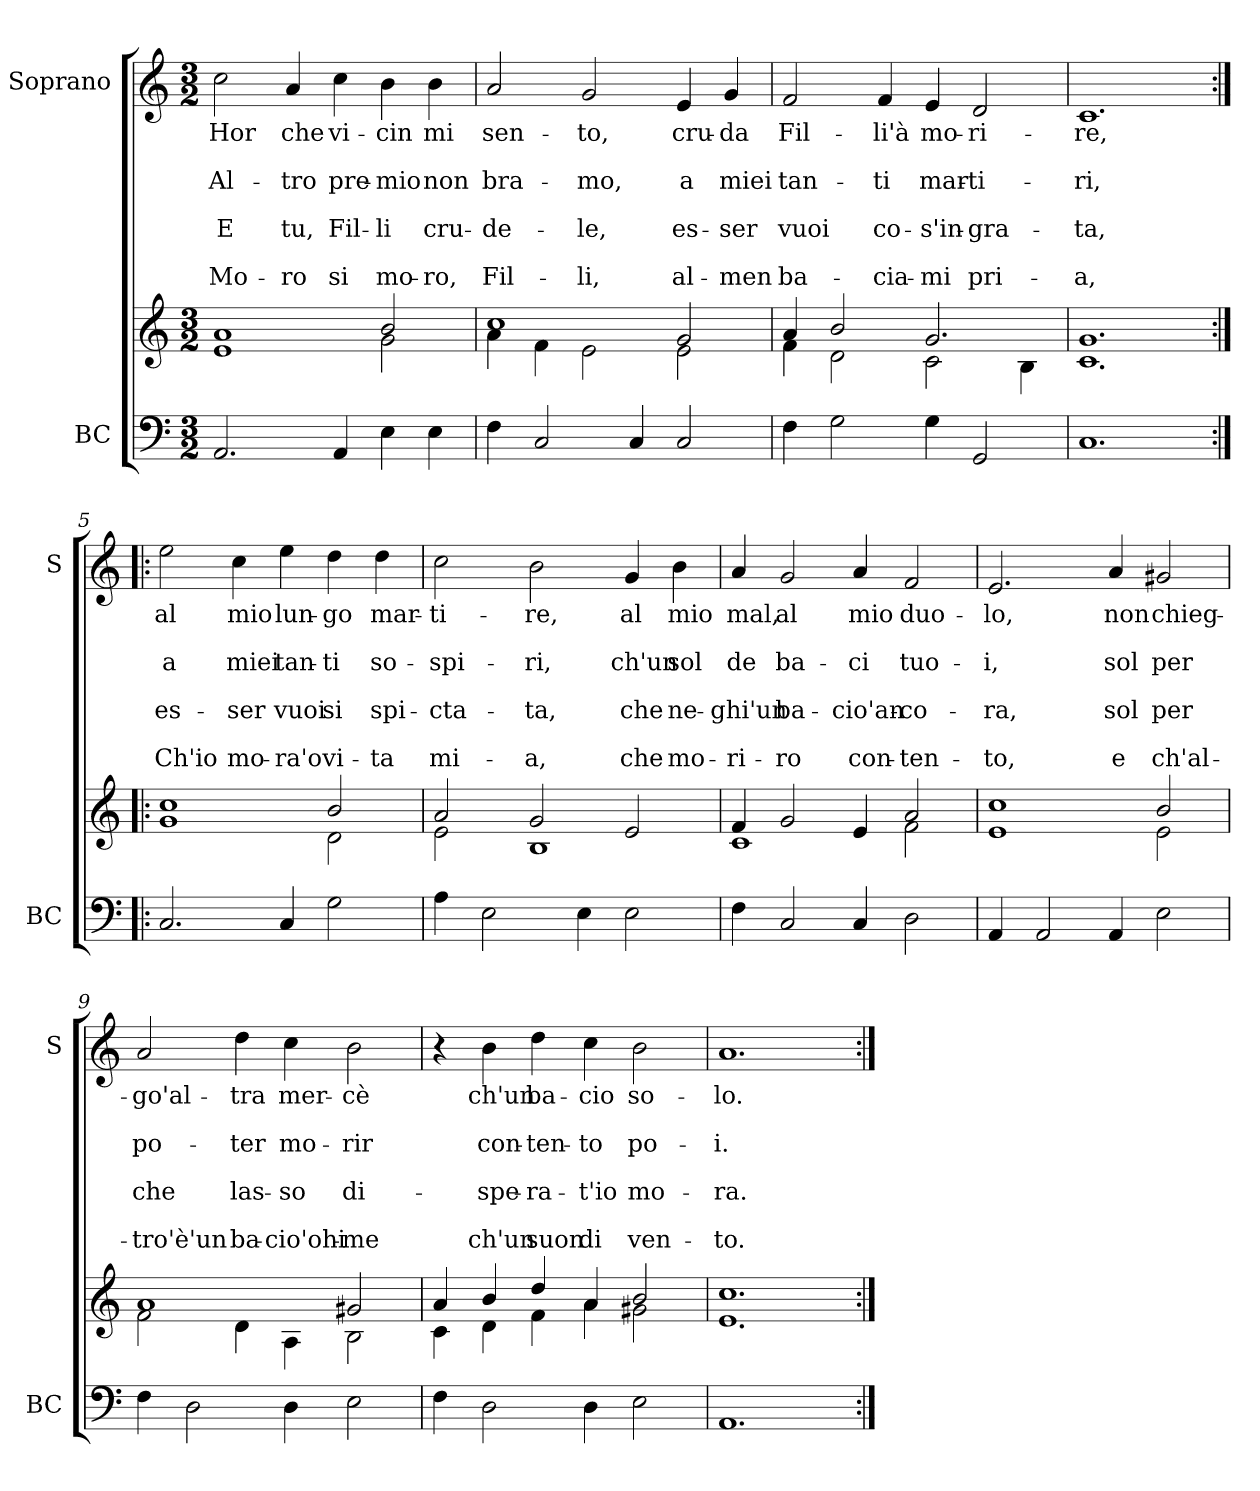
**kern	**kern	**kern	**text	**text	**text	**text	**text	**text	**text
*part2	*part2	*part1	*part1	*part1	*part1	*part1	*part1	*part1	*part1
*staff3	*staff2	*staff1	*staff1	*staff1	*staff1	*staff1	*staff1	*staff1	*staff1
*I"BC	*	*I"Soprano	*	*	*	*	*	*	*
*I'BC	*	*I'S	*	*	*	*	*	*	*
*clefF4	*clefG2	*clefG2	*	*	*	*	*	*	*
*k[]	*k[]	*k[]	*	*	*	*	*	*	*
*C:	*C:	*C:	*	*	*	*	*	*	*
*M3/2	*M3/2	*M3/2	*	*	*	*	*	*	*
=1	=1	=1	=1	=1	=1	=1	=1	=1	=1
*	*^	*	*	*	*	*	*	*	*
!	!	!	!	!LO:LY:b	!	!LO:LY:b	!	!LO:LY:b	!	!LO:LY:b
2.AA/	1a	1e	2cc\	Hor	.	Al-	.	E	.	Mo-
!	!	!	!	!LO:LY:b	!	!LO:LY:b	!	!LO:LY:b	!	!LO:LY:b
.	.	.	4a/	che	.	-tro	.	tu,	.	-ro
!	!	!	!	!LO:LY:b	!	!LO:LY:b	!	!LO:LY:b	!	!LO:LY:b
4AA/	.	.	4cc\	vi-	.	pre-	.	Fil-	.	si
!	!	!	!	!LO:LY:b	!	!LO:LY:b	!	!LO:LY:b	!	!LO:LY:b
4E\	2b/	2g\	4b\	-cin	.	-mio	.	-li	.	mo-
!	!	!	!	!LO:LY:b	!	!LO:LY:b	!	!LO:LY:b	!	!LO:LY:b
4E\	.	.	4b\	mi	.	non	.	cru-	.	-ro,
=2	=2	=2	=2	=2	=2	=2	=2	=2	=2	=2
!	!	!	!	!LO:LY:b	!	!LO:LY:b	!	!LO:LY:b	!	!LO:LY:b
4F\	1cc	4a\	2a/	sen-	.	bra-	.	-de-	.	Fil-
2C/	.	4f\	.	.	.	.	.	.	.	.
!	!	!	!	!LO:LY:b	!	!LO:LY:b	!	!LO:LY:b	!	!LO:LY:b
.	.	2e\	2g/	-to,	.	-mo,	.	-le,	.	-li,
4C/	.	.	.	.	.	.	.	.	.	.
!	!	!	!	!LO:LY:b	!	!LO:LY:b	!	!LO:LY:b	!	!LO:LY:b
2C/	2g/	2e\	4e/	cru-	.	a	.	es-	.	al-
!	!	!	!	!LO:LY:b	!	!LO:LY:b	!	!LO:LY:b	!	!LO:LY:b
.	.	.	4g/	-da	.	miei	.	-ser	.	-men
=3	=3	=3	=3	=3	=3	=3	=3	=3	=3	=3
!	!	!	!	!LO:LY:b	!	!LO:LY:b	!	!LO:LY:b	!	!LO:LY:b
4F\	4a/	4f\	2f/	Fil-	.	tan-	.	vuoi	.	ba-
2G\	2b/	2d\	.	.	.	.	.	.	.	.
!	!	!	!	!LO:LY:b	!	!LO:LY:b	!	!LO:LY:b	!	!LO:LY:b
.	.	.	4f/	-li'à	.	-ti	.	co-	.	-cia-
!	!	!	!	!LO:LY:b	!	!LO:LY:b	!	!LO:LY:b	!	!LO:LY:b
4G\	2.g/	2c\	4e/	mo-	.	mar-	.	-s'in-	.	-mi
!	!	!	!	!LO:LY:b	!	!LO:LY:b	!	!LO:LY:b	!	!LO:LY:b
2GG/	.	.	2d/	-ri-	.	-ti-	.	-gra-	.	pri-
.	.	4B\	.	.	.	.	.	.	.	.
=4	=4	=4	=4	=4	=4	=4	=4	=4	=4	=4
!	!	!	!	!LO:LY:b	!	!LO:LY:b	!	!LO:LY:b	!	!LO:LY:b
1.C	1.g	1.c	1.c	-re,	.	-ri,	.	-ta,	.	-a,
!!LO:PB:g=z
=5:|!|:	=5:|!|:	=5:|!|:	=5:|!|:	=5:|!|:	=5:|!|:	=5:|!|:	=5:|!|:	=5:|!|:	=5:|!|:	=5:|!|:
!	!	!	!	!LO:LY:b	!	!LO:LY:b	!	!LO:LY:b	!	!LO:LY:b
2.C/	1cc	1g	2ee\	al	.	a	.	es-	.	Ch'io
!	!	!	!	!LO:LY:b	!	!LO:LY:b	!	!LO:LY:b	!	!LO:LY:b
.	.	.	4cc\	mio	.	miei	.	-ser	.	mo-
!	!	!	!	!LO:LY:b	!	!LO:LY:b	!	!LO:LY:b	!	!LO:LY:b
4C/	.	.	4ee\	lun-	.	tan-	.	vuoi	.	-ra'o
!	!	!	!	!LO:LY:b	!	!LO:LY:b	!	!LO:LY:b	!	!LO:LY:b
2G\	2b/	2d\	4dd\	-go	.	-ti	.	si	.	vi-
!	!	!	!	!LO:LY:b	!	!LO:LY:b	!	!LO:LY:b	!	!LO:LY:b
.	.	.	4dd\	mar-	.	so-	.	spi-	.	-ta
=6	=6	=6	=6	=6	=6	=6	=6	=6	=6	=6
!	!	!	!	!LO:LY:b	!	!LO:LY:b	!	!LO:LY:b	!	!LO:LY:b
4A\	2a/	2e\	2cc\	-ti-	.	-spi-	.	-cta-	.	mi-
2E\	.	.	.	.	.	.	.	.	.	.
!	!	!	!	!LO:LY:b	!	!LO:LY:b	!	!LO:LY:b	!	!LO:LY:b
.	2g/	1B	2b\	-re,	.	-ri,	.	-ta,	.	-a,
4E\	.	.	.	.	.	.	.	.	.	.
!	!	!	!	!LO:LY:b	!	!LO:LY:b	!	!LO:LY:b	!	!LO:LY:b
2E\	2e/	.	4g/	al	.	ch'un	.	che	.	che
!	!	!	!	!LO:LY:b	!	!LO:LY:b	!	!LO:LY:b	!	!LO:LY:b
.	.	.	4b\	mio	.	sol	.	ne-	.	mo-
=7	=7	=7	=7	=7	=7	=7	=7	=7	=7	=7
!	!	!	!	!LO:LY:b	!	!LO:LY:b	!	!LO:LY:b	!	!LO:LY:b
4F\	4f/	1c	4a/	mal,	.	de	.	-ghi'un	.	-ri-
!	!	!	!	!LO:LY:b	!	!LO:LY:b	!	!LO:LY:b	!	!LO:LY:b
2C/	2g/	.	2g/	al	.	ba-	.	ba-	.	-ro
!	!	!	!	!LO:LY:b	!	!LO:LY:b	!	!LO:LY:b	!	!LO:LY:b
4C/	4e/	.	4a/	mio	.	-ci	.	-cio'an-	.	con-
!	!	!	!	!LO:LY:b	!	!LO:LY:b	!	!LO:LY:b	!	!LO:LY:b
2D\	2a/	2f\	2f/	duo-	.	tuo-	.	-co-	.	-ten-
=8	=8	=8	=8	=8	=8	=8	=8	=8	=8	=8
!	!	!	!	!LO:LY:b	!	!LO:LY:b	!	!LO:LY:b	!	!LO:LY:b
4AA/	1cc	1e	2.e/	-lo,	.	-i,	.	-ra,	.	-to,
2AA/	.	.	.	.	.	.	.	.	.	.
!	!	!	!	!LO:LY:b	!	!LO:LY:b	!	!LO:LY:b	!	!LO:LY:b
4AA/	.	.	4a/	non	.	sol	.	sol	.	e
!	!	!	!	!LO:LY:b	!	!LO:LY:b	!	!LO:LY:b	!	!LO:LY:b
2E\	2b/	2e\	2g#X/	chieg-	.	per	.	per	.	ch'al-
!!LO:LB:g=z
=9	=9	=9	=9	=9	=9	=9	=9	=9	=9	=9
!	!	!	!	!LO:LY:b	!	!LO:LY:b	!	!LO:LY:b	!	!LO:LY:b
4F\	1a	2f\	2a/	-go'al-	.	po-	.	che	.	-tro'è'un
2D\	.	.	.	.	.	.	.	.	.	.
!	!	!	!	!LO:LY:b	!	!LO:LY:b	!	!LO:LY:b	!	!LO:LY:b
.	.	4d\	4dd\	-tra	.	-ter	.	las-	.	ba-
!	!	!	!	!LO:LY:b	!	!LO:LY:b	!	!LO:LY:b	!	!LO:LY:b
4D\	.	4A\	4cc\	mer-	.	mo-	.	-so	.	-cio'ohi-
!	!	!	!	!LO:LY:b	!	!LO:LY:b	!	!LO:LY:b	!	!LO:LY:b
2E\	2g#X/	2B\	2b\	-cè	.	-rir	.	di-	.	-me
=10	=10	=10	=10	=10	=10	=10	=10	=10	=10	=10
4F\	4a/	4c\	4r	.	.	.	.	.	.	.
!	!	!	!	!LO:LY:b	!	!LO:LY:b	!	!LO:LY:b	!	!LO:LY:b
2D\	4b/	4d\	4b\	ch'un	.	con-	.	-spe-	.	ch'un
!	!	!	!	!LO:LY:b	!	!LO:LY:b	!	!LO:LY:b	!	!LO:LY:b
.	4dd/	4f\	4dd\	ba-	.	-ten-	.	-ra-	.	suon
!	!	!	!	!LO:LY:b	!	!LO:LY:b	!	!LO:LY:b	!	!LO:LY:b
4D\	4a/	4a\	4cc\	-cio	.	-to	.	-t'io	.	di
!	!	!	!	!LO:LY:b	!	!LO:LY:b	!	!LO:LY:b	!	!LO:LY:b
2E\	2b/	2g#X\	2b\	so-	.	po-	.	mo-	.	ven-
=11	=11	=11	=11	=11	=11	=11	=11	=11	=11	=11
!	!	!	!	!LO:LY:b	!	!LO:LY:b	!	!LO:LY:b	!	!LO:LY:b
1.AA	1.cc	1.e	1.a	-lo.	.	-i.	.	-ra.	.	-to.
*	*v	*v	*	*	*	*	*	*	*	*
=:|!	=:|!	=:|!	=:|!	=:|!	=:|!	=:|!	=:|!	=:|!	=:|!
*-	*-	*-	*-	*-	*-	*-	*-	*-	*-
